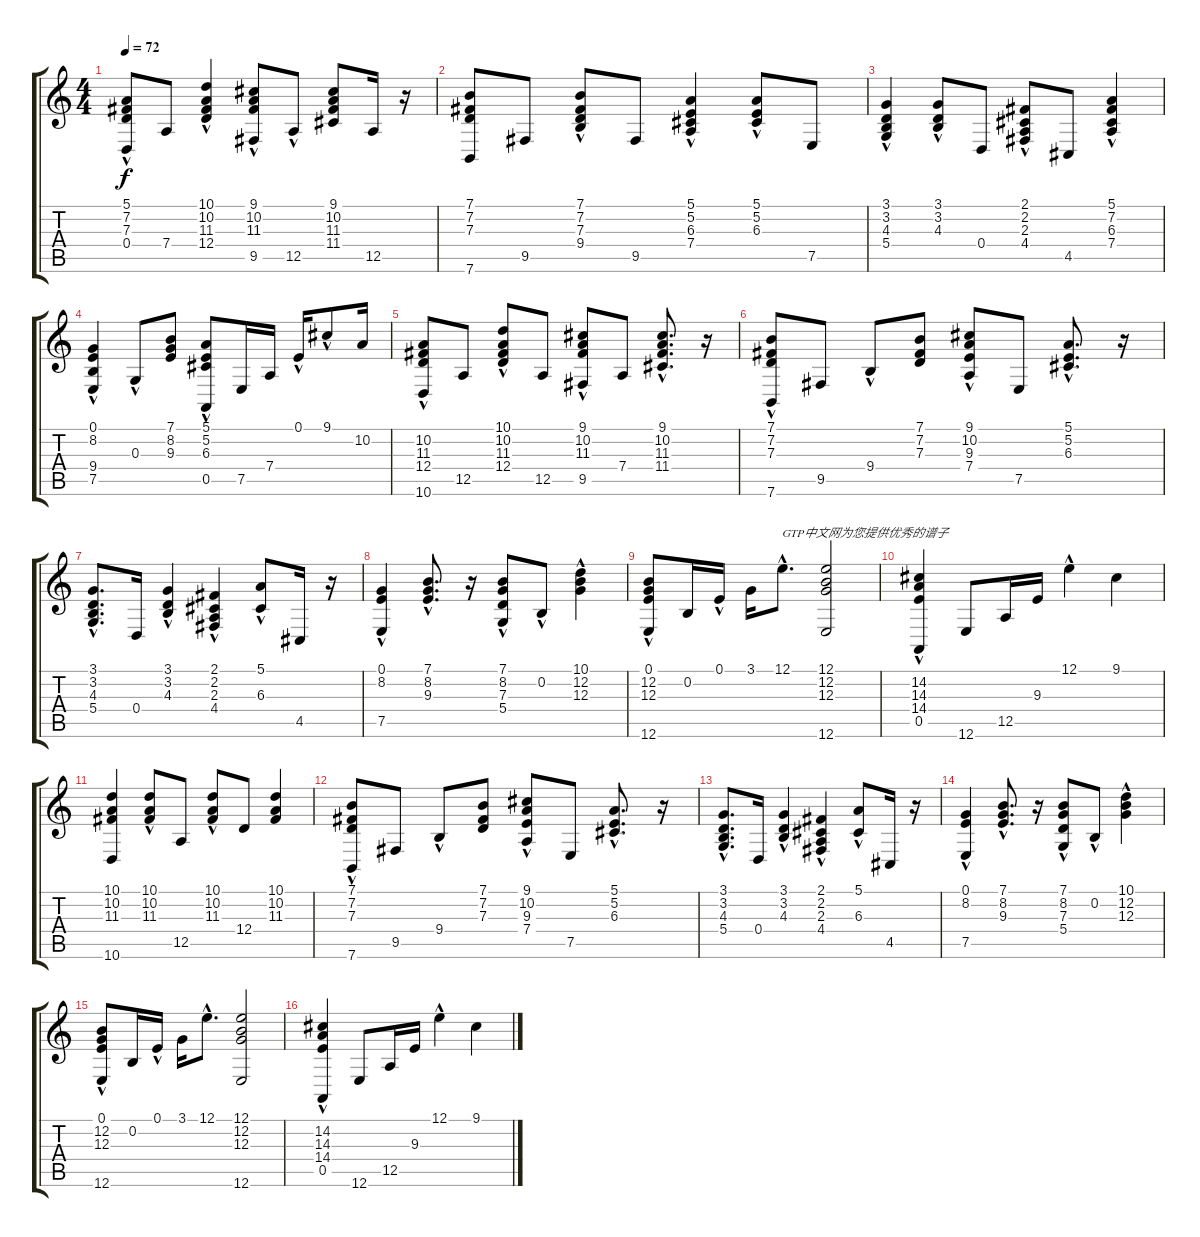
\track "" {instrument acousticgrandpiano}
\staff {score tabs}
\tuning (E4 B3 G3 D3 A2 E2) {hide}
\ts (4 4)
\tempo 72
\clef g2
\ks c
(5.1{hac} 7.2{hac} 7.3 0.4{hac}).8{dy f instrument acousticgrandpiano} 7.4.8 (10.1 10.2{hac} 11.3{hac} 12.4{hac}).4 (9.1{hac} 10.2 11.3{hac} 9.5{hac}).8 12.5{hac}.8 (9.1 10.2 11.3 11.4).8 12.5.16 r.16 |
(7.1 7.2 7.3 7.6).8 9.5.8 (7.1 7.2 7.3{hac} 9.4).8 9.5.8 (5.1 5.2 6.3 7.4{hac}).4 (5.1 5.2{hac} 6.3{hac}).8 7.5.8 |
(3.1 3.2 4.3{hac} 5.4{hac}).4 (3.1 3.2{hac} 4.3{hac}).8 0.4.8 (2.1 2.2{hac} 2.3 4.4).8 4.5.8 (5.1 7.2 6.3{hac} 7.4{hac}).4 |
(0.1 8.2{hac} 9.4 7.5{hac}).4 0.3{hac}.8 (7.1 8.2 9.3).8 (5.1{hac} 5.2{hac} 6.3 0.5{hac}).8 7.5.16 7.4.16 0.1{hac}.16 9.1{hac}.8 10.2.16 |
(10.2 11.3 12.4 10.6{hac}).8 12.5.8 (10.1 10.2 11.3{hac} 12.4).8 12.5.8 (9.1 10.2 11.3 9.5{hac}).8 7.4.8 (9.1{hac} 10.2{hac} 11.3{hac} 11.4).8{d} r.16 |
(7.1 7.2{hac} 7.3 7.6{hac}).8 9.5.8 9.4{hac}.8 (7.1 7.2 7.3).8 (9.1{hac} 10.2{hac} 9.3{hac} 7.4{hac}).8 7.5.8 (5.1{hac} 5.2{hac} 6.3{hac}).8{d} r.16 |
(3.1 3.2 4.3 5.4{hac}).8{d} 0.4.16 (3.1 3.2{hac} 4.3{hac}).4 (2.1 2.2{hac} 2.3{hac} 4.4{hac}).4 (5.1{hac} 6.3{hac}).8 4.5.16 r.16 |
(0.1{hac} 8.2{hac} 7.5{hac}).4 (7.1{hac} 8.2{hac} 9.3{hac}).8{d} r.16 (7.1 8.2 7.3{hac} 5.4{hac}).8 0.2{hac}.8 (10.1 12.2{hac} 12.3{hac}).4 |
(0.1 12.2{hac} 12.3{hac} 12.6{hac}).8 0.2.16 0.1{hac}.16 3.1.16 12.1{hac}.8{d txt "GTP中文网为您提供优秀的谱子"} (12.1 12.2 12.3 12.6).2 |
(14.2{hac} 14.3{hac} 14.4 0.5{hac}).4 12.6.8 12.5.16 9.3.16 12.1{hac}.4 9.1.4 |
(10.1 10.2 11.3 10.6).4 (10.1{hac} 10.2{hac} 11.3{hac}).8 12.5.8 (10.1{hac} 10.2{hac} 11.3).8 12.4.8 (10.1 10.2 11.3).4 |
(7.1 7.2{hac} 7.3 7.6{hac}).8 9.5.8 9.4{hac}.8 (7.1 7.2 7.3).8 (9.1{hac} 10.2{hac} 9.3{hac} 7.4{hac}).8 7.5.8 (5.1{hac} 5.2{hac} 6.3{hac}).8{d} r.16 |
(3.1 3.2 4.3 5.4{hac}).8{d} 0.4.16 (3.1 3.2{hac} 4.3{hac}).4 (2.1 2.2{hac} 2.3{hac} 4.4{hac}).4 (5.1{hac} 6.3{hac}).8 4.5.16 r.16 |
(0.1{hac} 8.2{hac} 7.5{hac}).4 (7.1{hac} 8.2{hac} 9.3{hac}).8{d} r.16 (7.1 8.2 7.3{hac} 5.4{hac}).8 0.2{hac}.8 (10.1 12.2{hac} 12.3{hac}).4 |
(0.1 12.2{hac} 12.3{hac} 12.6{hac}).8 0.2.16 0.1{hac}.16 3.1.16 12.1{hac}.8{d} (12.1 12.2 12.3 12.6).2 |
(14.2{hac} 14.3{hac} 14.4 0.5{hac}).4 12.6.8 12.5.16 9.3.16 12.1{hac}.4 9.1.4
